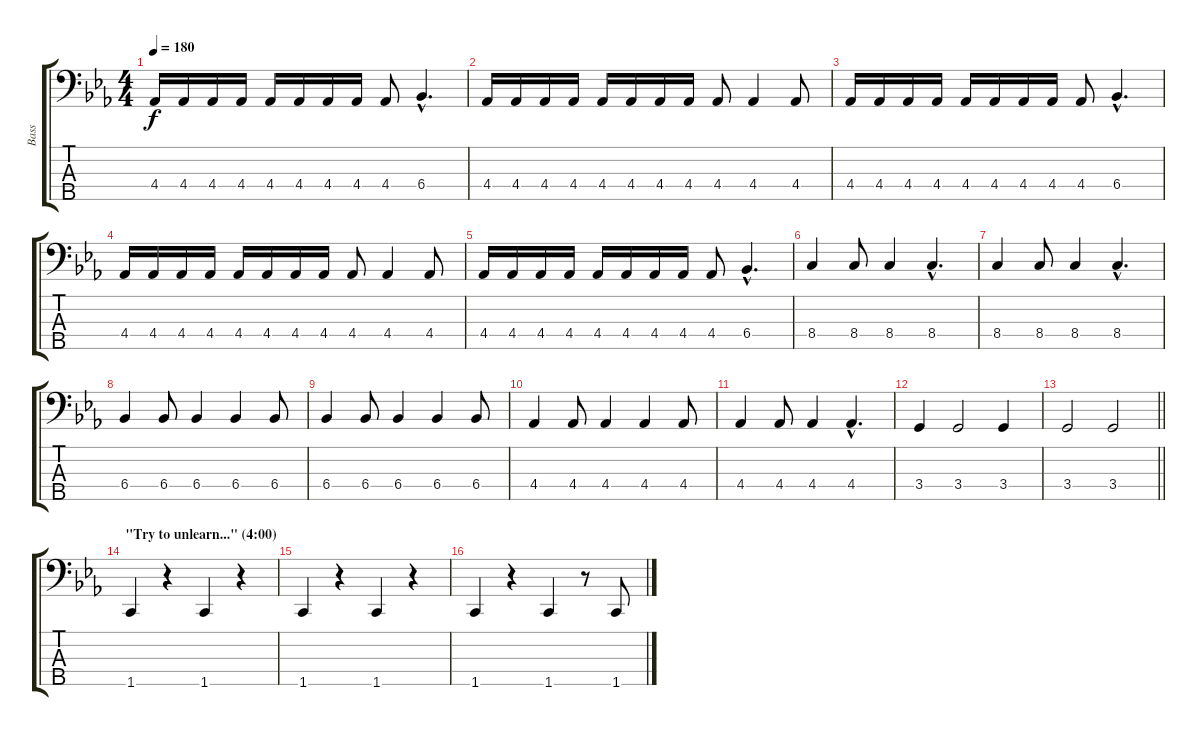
\track ("Bass" "Bass") {instrument electricbassfinger}
\staff {score tabs}
\tuning (G2 D2 A1 E1 B0) {hide}
\ts (4 4)
\tempo 180
\clef f4
\ks eb
4.4.16{dy f} 4.4.16 4.4.16 4.4.16 4.4.16 4.4.16 4.4.16 4.4.16 4.4.8 6.4{hac}.4{d} |
4.4.16 4.4.16 4.4.16 4.4.16 4.4.16 4.4.16 4.4.16 4.4.16 4.4.8 4.4.4 4.4.8 |
4.4.16 4.4.16 4.4.16 4.4.16 4.4.16 4.4.16 4.4.16 4.4.16 4.4.8 6.4{hac}.4{d} |
4.4.16 4.4.16 4.4.16 4.4.16 4.4.16 4.4.16 4.4.16 4.4.16 4.4.8 4.4.4 4.4.8 |
4.4.16 4.4.16 4.4.16 4.4.16 4.4.16 4.4.16 4.4.16 4.4.16 4.4.8 6.4{hac}.4{d} |
8.4.4 8.4.8 8.4.4 8.4{hac}.4{d} |
8.4.4 8.4.8 8.4.4 8.4{hac}.4{d} |
6.4.4 6.4.8 6.4.4 6.4.4 6.4.8 |
6.4.4 6.4.8 6.4.4 6.4.4 6.4.8 |
4.4.4 4.4.8 4.4.4 4.4.4 4.4.8 |
4.4.4 4.4.8 4.4.4 4.4{hac}.4{d} |
3.4.4 3.4.2 3.4.4 |
\barLineRight lightlight
3.4.2 3.4.2 |
\section ("" "\"Try to unlearn...\" (4:00)")
1.5.4 r.4 1.5.4 r.4 |
1.5.4 r.4 1.5.4 r.4 |
1.5.4 r.4 1.5.4 r.8 1.5.8
